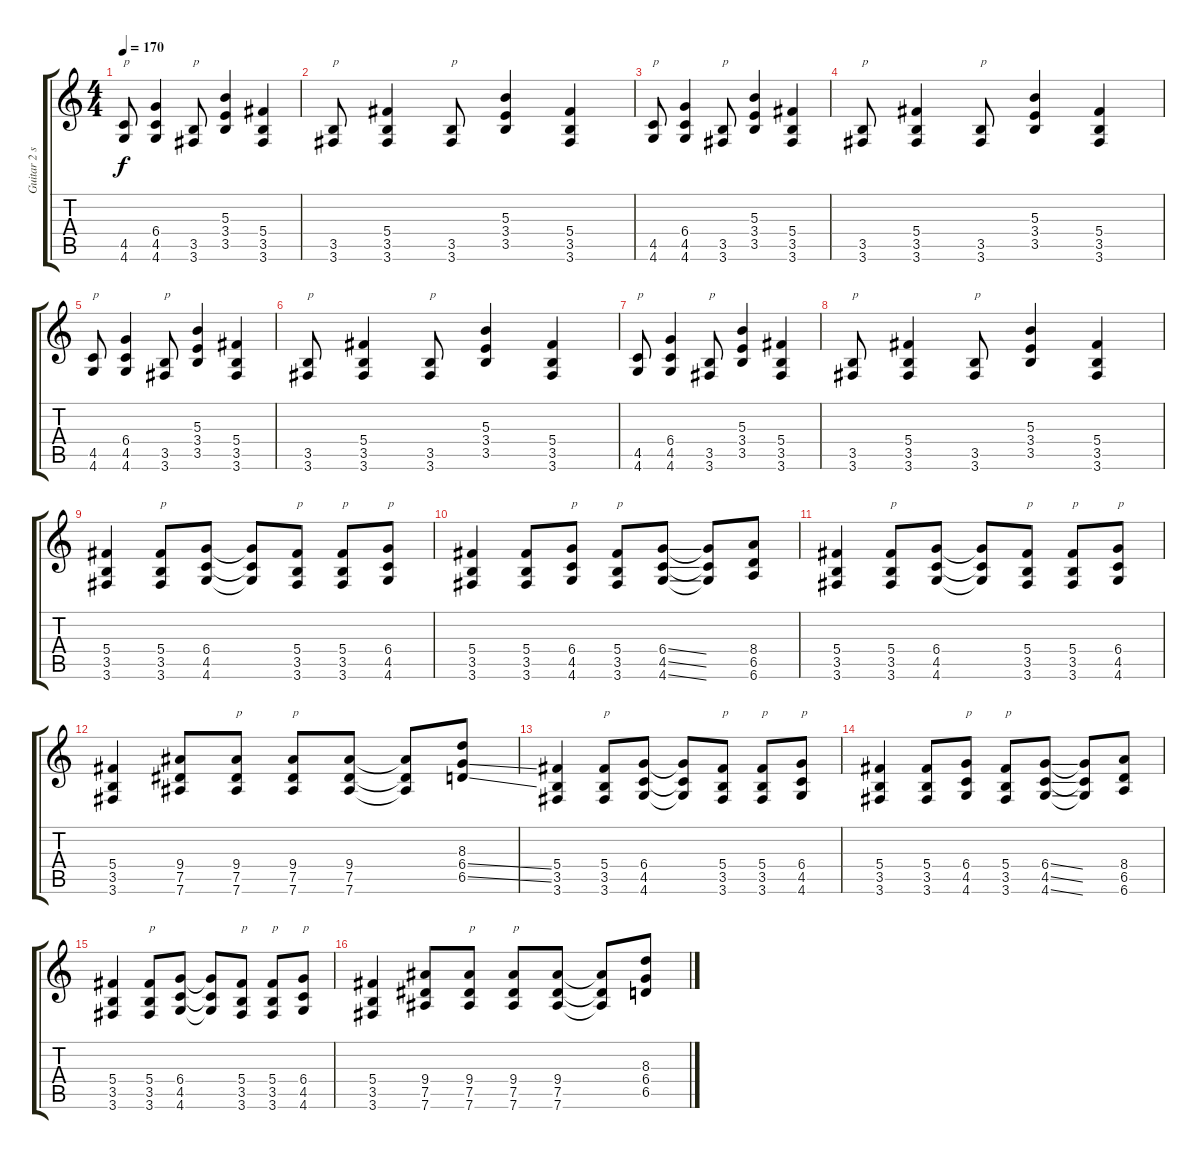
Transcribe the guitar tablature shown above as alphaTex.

\track ("Guitar 2 solo" "Guitar 2 s") {instrument distortionguitar}
\staff {score tabs}
\tuning (Eb4 Bb3 Gb3 Db3 Ab2 Eb2) {hide}
\ts (4 4)
\tempo 170
\clef g2
\ks c
(4.5 4.6).8{txt "p" dy f} (6.4 4.5 4.6).4 (3.5 3.6).8{txt "p"} (5.3 3.4 3.5).4 (5.4 3.5 3.6).4 |
(3.5 3.6).8{txt "p"} (5.4 3.5 3.6).4 (3.5 3.6).8{txt "p"} (5.3 3.4 3.5).4 (5.4 3.5 3.6).4 |
(4.5 4.6).8{txt "p"} (6.4 4.5 4.6).4 (3.5 3.6).8{txt "p"} (5.3 3.4 3.5).4 (5.4 3.5 3.6).4 |
(3.5 3.6).8{txt "p"} (5.4 3.5 3.6).4 (3.5 3.6).8{txt "p"} (5.3 3.4 3.5).4 (5.4 3.5 3.6).4 |
(4.5 4.6).8{txt "p"} (6.4 4.5 4.6).4 (3.5 3.6).8{txt "p"} (5.3 3.4 3.5).4 (5.4 3.5 3.6).4 |
(3.5 3.6).8{txt "p"} (5.4 3.5 3.6).4 (3.5 3.6).8{txt "p"} (5.3 3.4 3.5).4 (5.4 3.5 3.6).4 |
(4.5 4.6).8{txt "p"} (6.4 4.5 4.6).4 (3.5 3.6).8{txt "p"} (5.3 3.4 3.5).4 (5.4 3.5 3.6).4 |
(3.5 3.6).8{txt "p"} (5.4 3.5 3.6).4 (3.5 3.6).8{txt "p"} (5.3 3.4 3.5).4 (5.4 3.5 3.6).4 |
(5.4 3.5 3.6).4 (5.4 3.5 3.6).8{txt "p"} (6.4 4.5 4.6).8 (6.4{t} 4.5{t} 4.6{t}).8 (5.4 3.5 3.6).8{txt "p"} (5.4 3.5 3.6).8{txt "p"} (6.4 4.5 4.6).8{txt "p"} |
(5.4 3.5 3.6).4 (5.4 3.5 3.6).8 (6.4 4.5 4.6).8{txt "p"} (5.4 3.5 3.6).8{txt "p"} (6.4{ss} 4.5{ss} 4.6{ss}).8 (6.4{t} 4.5{t} 4.6{t}).8 (8.4 6.5 6.6).8 |
(5.4 3.5 3.6).4 (5.4 3.5 3.6).8{txt "p"} (6.4 4.5 4.6).8 (6.4{t} 4.5{t} 4.6{t}).8 (5.4 3.5 3.6).8{txt "p"} (5.4 3.5 3.6).8{txt "p"} (6.4 4.5 4.6).8{txt "p"} |
(5.4 3.5 3.6).4 (9.4 7.5 7.6).8 (9.4 7.5 7.6).8{txt "p"} (9.4 7.5 7.6).8{txt "p"} (9.4 7.5 7.6).8 (9.4{t} 7.5{t} 7.6{t}).8 (8.3 6.4{ss} 6.5{ss}).8 |
(5.4 3.5 3.6).4 (5.4 3.5 3.6).8{txt "p"} (6.4 4.5 4.6).8 (6.4{t} 4.5{t} 4.6{t}).8 (5.4 3.5 3.6).8{txt "p"} (5.4 3.5 3.6).8{txt "p"} (6.4 4.5 4.6).8{txt "p"} |
(5.4 3.5 3.6).4 (5.4 3.5 3.6).8 (6.4 4.5 4.6).8{txt "p"} (5.4 3.5 3.6).8{txt "p"} (6.4{ss} 4.5{ss} 4.6{ss}).8 (6.4{t} 4.5{t} 4.6{t}).8 (8.4 6.5 6.6).8 |
(5.4 3.5 3.6).4 (5.4 3.5 3.6).8{txt "p"} (6.4 4.5 4.6).8 (6.4{t} 4.5{t} 4.6{t}).8 (5.4 3.5 3.6).8{txt "p"} (5.4 3.5 3.6).8{txt "p"} (6.4 4.5 4.6).8{txt "p"} |
(5.4 3.5 3.6).4 (9.4 7.5 7.6).8 (9.4 7.5 7.6).8{txt "p"} (9.4 7.5 7.6).8{txt "p"} (9.4 7.5 7.6).8 (9.4{t} 7.5{t} 7.6{t}).8 (8.3 6.4{ss} 6.5{ss}).8
